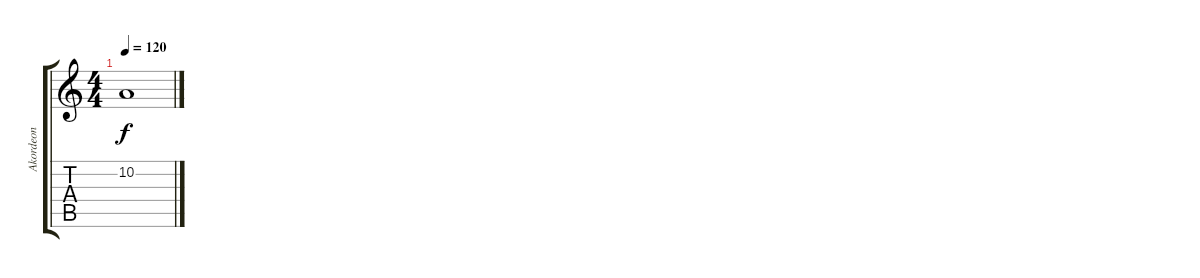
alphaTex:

\track ("Akordeon" "Akordeon") {instrument accordion}
\staff {score tabs}
\tuning (E4 B3 G3 D3 A2 E2) {hide}
\ts (4 4)
\tempo 120
\clef g2
\ks c
10.2.1{dy f}
